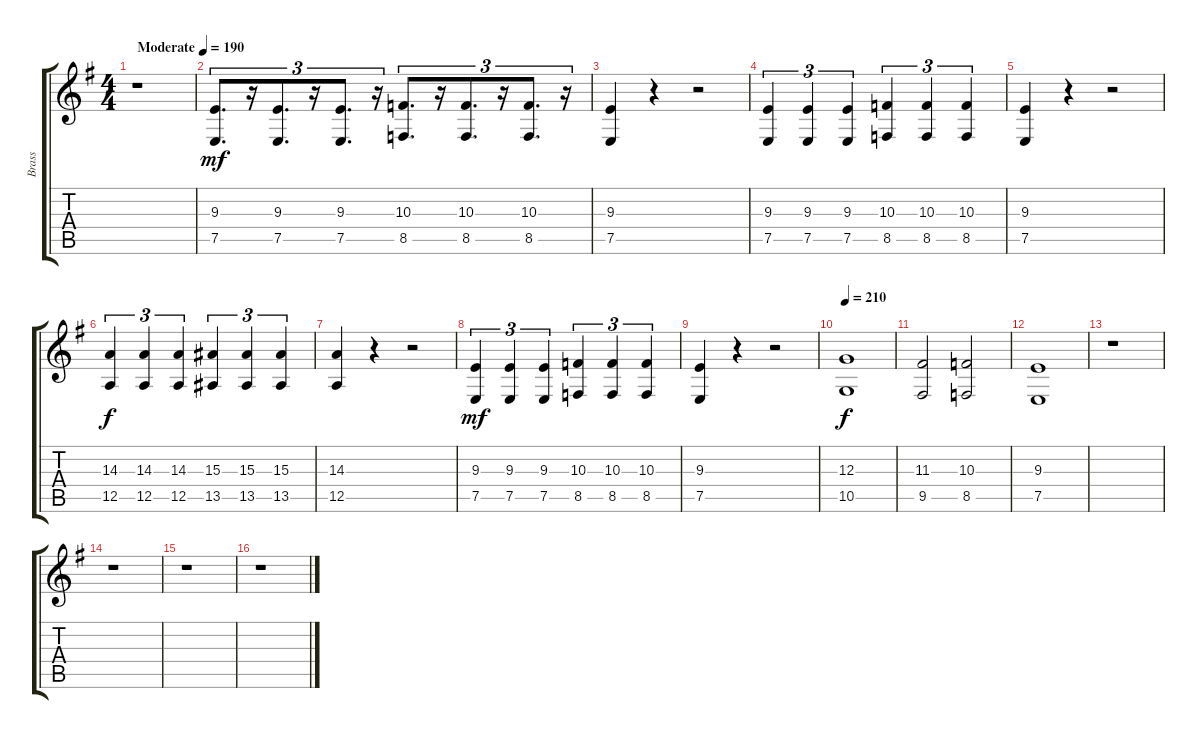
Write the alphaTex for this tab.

\track ("Brass" "Brass") {instrument brasssection}
\staff {score tabs}
\tuning (E4 B3 G3 D3 A2 E2) {hide}
\ts (4 4)
\tempo (190 "Moderate")
\clef g2
\ks g
r.1{dy mf instrument brasssection} |
(9.3 7.5).8{d tu (3 2)} r.16{tu (3 2)} (9.3 7.5).8{d tu (3 2)} r.16{tu (3 2)} (9.3 7.5).8{d tu (3 2)} r.16{tu (3 2)} (10.3 8.5).8{d tu (3 2)} r.16{tu (3 2)} (10.3 8.5).8{d tu (3 2)} r.16{tu (3 2)} (10.3 8.5).8{d tu (3 2)} r.16{tu (3 2)} |
(9.3 7.5).4 r.4 r.2 |
(9.3 7.5).4{tu (3 2)} (9.3 7.5).4{tu (3 2)} (9.3 7.5).4{tu (3 2)} (10.3 8.5).4{tu (3 2)} (10.3 8.5).4{tu (3 2)} (10.3 8.5).4{tu (3 2)} |
(9.3 7.5).4 r.4 r.2 |
(14.3 12.5).4{tu (3 2) dy f} (14.3 12.5).4{tu (3 2)} (14.3 12.5).4{tu (3 2)} (15.3 13.5).4{tu (3 2)} (15.3 13.5).4{tu (3 2)} (15.3 13.5).4{tu (3 2)} |
(14.3 12.5).4 r.4 r.2 |
(9.3 7.5).4{tu (3 2) dy mf} (9.3 7.5).4{tu (3 2)} (9.3 7.5).4{tu (3 2)} (10.3 8.5).4{tu (3 2)} (10.3 8.5).4{tu (3 2)} (10.3 8.5).4{tu (3 2)} |
(9.3 7.5).4 r.4 r.2 |
\tempo 210
(12.3 10.5).1{dy f} |
(11.3 9.5).2 (10.3 8.5).2 |
(9.3 7.5).1 |
r.1 |
r.1 |
r.1 |
r.1
